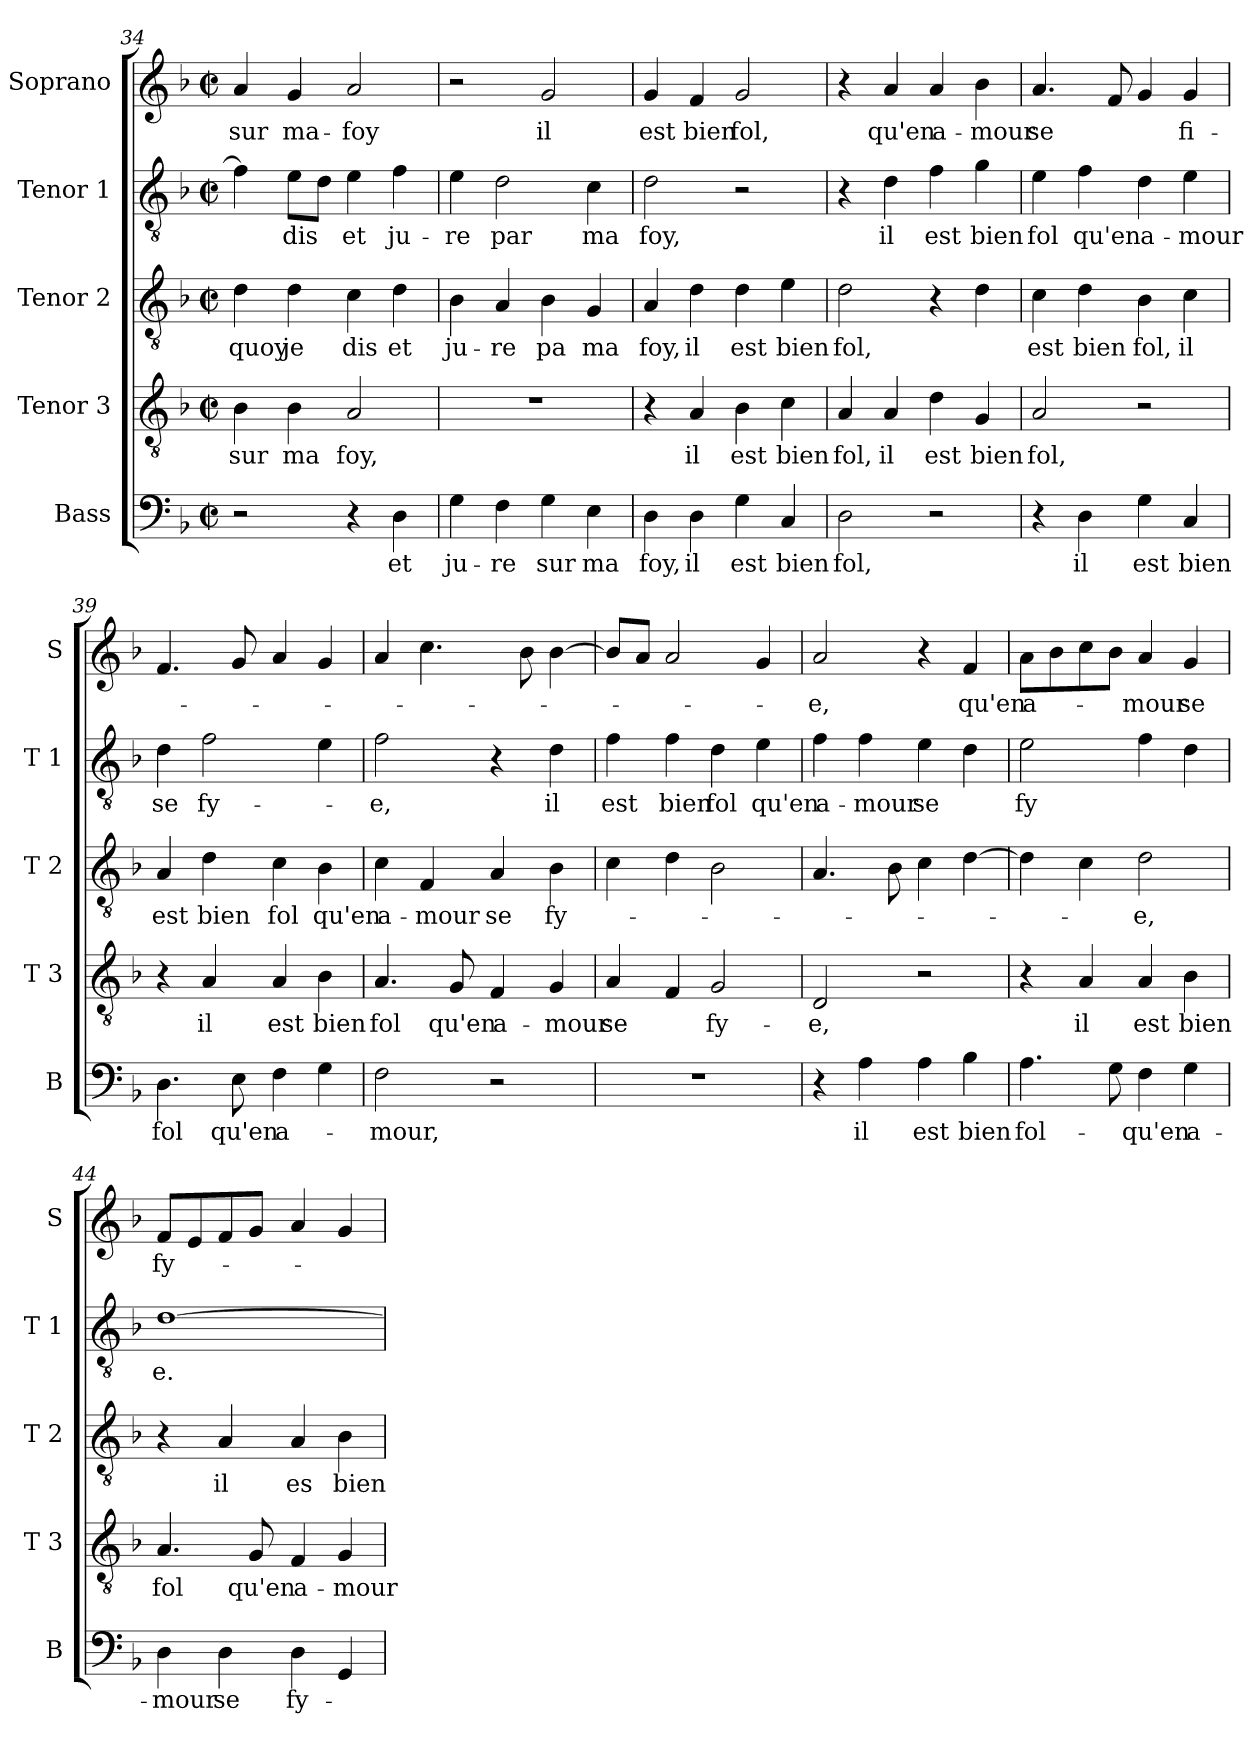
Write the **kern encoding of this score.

**kern	**text	**kern	**text	**kern	**text	**kern	**text	**kern	**text
*part5	*part5	*part4	*part4	*part3	*part3	*part2	*part2	*part1	*part1
*staff5	*staff5	*staff4	*staff4	*staff3	*staff3	*staff2	*staff2	*staff1	*staff1
*I"Bass	*	*I"Tenor 3	*	*I"Tenor 2	*	*I"Tenor 1	*	*I"Soprano	*
*I'B	*	*I'T 3	*	*I'T 2	*	*I'T 1	*	*I'S	*
*clefF4	*	*clefGv2	*	*clefGv2	*	*clefGv2	*	*clefG2	*
*k[b-]	*	*k[b-]	*	*k[b-]	*	*k[b-]	*	*k[b-]	*
*F:	*	*F:	*	*F:	*	*F:	*	*F:	*
*M2/2	*	*M2/2	*	*M2/2	*	*M2/2	*	*M2/2	*
*met(c|)	*	*met(c|)	*	*met(c|)	*	*met(c|)	*	*met(c|)	*
=34	=34	=34	=34	=34	=34	=34	=34	=34	=34
2r	.	4B-\	sur	4d\	quoy	4f\]	.	4a/	sur
.	.	4B-\	ma	4d\	je	8e\L	dis	4g/	ma-
.	.	.	.	.	.	8d\J	.	.	.
4r	.	2A/	foy,	4c\	dis	4e\	et	2a/	-foy
4D\	et	.	.	4d\	et	4f\	ju-	.	.
=35	=35	=35	=35	=35	=35	=35	=35	=35	=35
4G\	ju-	1r	.	4B-\	ju-	4e\	-re	2r	.
4F\	-re	.	.	4A/	-re	2d\	par	.	.
4G\	sur	.	.	4B-\	pa	.	.	2g/	il
4E\	ma	.	.	4G/	ma	4c\	ma	.	.
!!LO:LB:g=z
=36	=36	=36	=36	=36	=36	=36	=36	=36	=36
4D\	foy,	4r	.	4A/	foy,	2d\	foy,	4g/	est
4D\	il	4A/	il	4d\	il	.	.	4f/	bien
4G\	est	4B-\	est	4d\	est	2r	.	2g/	fol,
4C/	bien	4c\	bien	4e\	bien	.	.	.	.
=37	=37	=37	=37	=37	=37	=37	=37	=37	=37
2D\	fol,	4A/	fol,	2d\	fol,	4r	.	4r	.
.	.	4A/	il	.	.	4d\	il	4a/	qu'en
2r	.	4d\	est	4r	.	4f\	est	4a/	a-
.	.	4G/	bien	4d\	.	4g\	bien	4b-\	-mour
=38	=38	=38	=38	=38	=38	=38	=38	=38	=38
4r	.	2A/	fol,	4c\	est	4e\	fol	4.a/	se
4D\	il	.	.	4d\	bien	4f\	qu'en	.	.
.	.	.	.	.	.	.	.	8f/	.
4G\	est	2r	.	4B-\	fol,	4d\	a-	4g/	.
4C/	bien	.	.	4c\	il	4e\	-mour	4g/	fi-
=39	=39	=39	=39	=39	=39	=39	=39	=39	=39
4.D\	fol	4r	.	4A/	est	4d\	se	4.f/	.
.	.	4A/	il	4d\	bien	2f\	fy-	.	.
8E\	qu'en	.	.	.	.	.	.	8g/	.
4F\	a-	4A/	est	4c\	fol	.	.	4a/	.
4G\	.	4B-\	bien	4B-\	qu'en	4e\	.	4g/	.
=40	=40	=40	=40	=40	=40	=40	=40	=40	=40
2F\	-mour,	4.A/	fol	4c\	a-	2f\	-e,	4a/	.
.	.	.	.	4F/	-mour	.	.	4.cc\	.
.	.	8G/	qu'en	.	.	.	.	.	.
2r	.	4F/	a-	4A/	se	4r	.	.	.
.	.	.	.	.	.	.	.	8b-\	.
.	.	4G/	-mour	4B-\	fy-	4d\	il	[4b-\	.
!!LO:PB:g=z
=41	=41	=41	=41	=41	=41	=41	=41	=41	=41
1r	.	4A/	se	4c\	.	4f\	est	8b-/L]	.
.	.	.	.	.	.	.	.	8a/J	.
.	.	4F/	.	4d\	.	4f\	bien	2a/	.
.	.	2G/	fy-	2B-\	.	4d\	fol	.	.
.	.	.	.	.	.	4e\	qu'en	4g/	.
=42	=42	=42	=42	=42	=42	=42	=42	=42	=42
4r	.	2D/	-e,	4.A/	.	4f\	a-	2a/	-e,
4A\	il	.	.	.	.	4f\	-mour	.	.
.	.	.	.	8B-\	.	.	.	.	.
4A\	est	2r	.	4c\	.	4e\	se	4r	.
4B-\	bien	.	.	[4d\	.	4d\	.	4f/	qu'en
=43	=43	=43	=43	=43	=43	=43	=43	=43	=43
4.A\	fol-	4r	.	4d\]	.	2e\	fy	8a\L	a-
.	.	.	.	.	.	.	.	8b-\	.
.	.	4A/	il	4c\	.	.	.	8cc\	.
8G\	.	.	.	.	.	.	.	8b-\J	.
4F\	-qu'en	4A/	est	2d\	-e,	4f\	.	4a/	-mour
4G\	a-	4B-\	bien	.	.	4d\	.	4g/	se
=44	=44	=44	=44	=44	=44	=44	=44	=44	=44
4D\	-mour	4.A/	fol	4r	.	[1d	e.	8f/L	fy-
.	.	.	.	.	.	.	.	8e/	.
4D\	se	.	.	4A/	il	.	.	8f/	.
.	.	8G/	qu'en	.	.	.	.	8g/J	.
4D\	fy-	4F/	a-	4A/	es	.	.	4a/	.
4GG/	.	4G/	-mour	4B-\	bien	.	.	4g/	.
=	=	=	=	=	=	=	=	=	=
*-	*-	*-	*-	*-	*-	*-	*-	*-	*-
